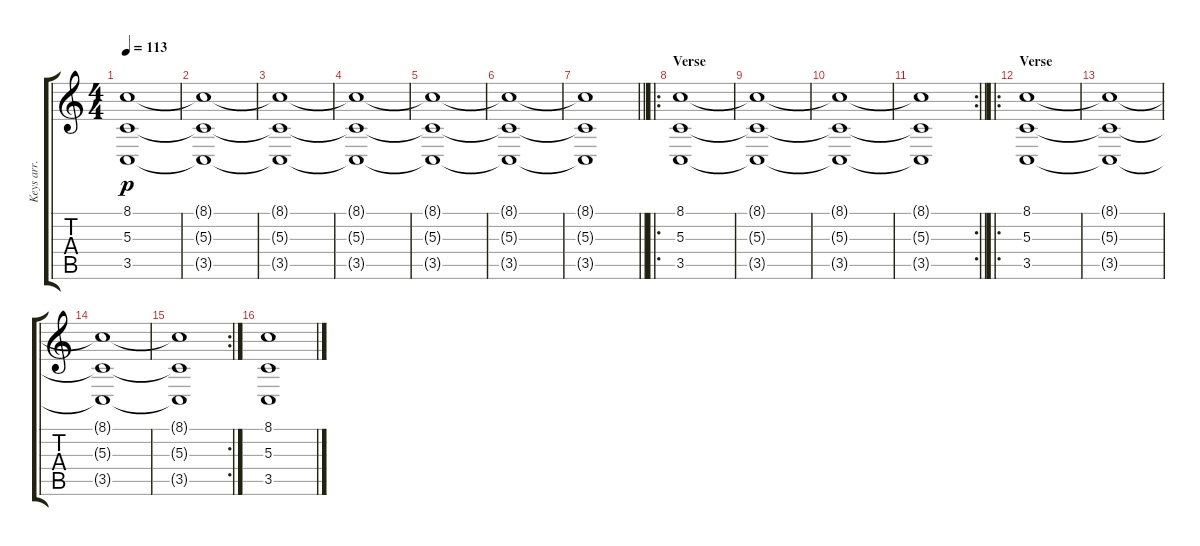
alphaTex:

\track ("Keys arr. for guitar" "Keys arr. ") {instrument lead2sawtooth}
\staff {score tabs}
\tuning (E4 B3 G3 D3 A2 E2) {hide}
\ts (4 4)
\tempo 113
\clef g2
\ks c
(8.1 5.3 3.5).1{dy p instrument lead2sawtooth} |
(8.1{t} 5.3{t} 3.5{t}).1 |
(8.1{t} 5.3{t} 3.5{t}).1 |
(8.1{t} 5.3{t} 3.5{t}).1 |
(8.1{t} 5.3{t} 3.5{t}).1 |
(8.1{t} 5.3{t} 3.5{t}).1 |
\barLineRight lightlight
(8.1{t} 5.3{t} 3.5{t}).1 |
\ro
\section ("" "Verse")
(8.1 5.3 3.5).1 |
(8.1{t} 5.3{t} 3.5{t}).1 |
(8.1{t} 5.3{t} 3.5{t}).1 |
\rc 2
\barLineRight lightlight
(8.1{t} 5.3{t} 3.5{t}).1 |
\ro
\section ("" "Verse")
(8.1 5.3 3.5).1 |
(8.1{t} 5.3{t} 3.5{t}).1 |
(8.1{t} 5.3{t} 3.5{t}).1 |
\rc 2
(8.1{t} 5.3{t} 3.5{t}).1 |
(8.1 5.3 3.5).1
